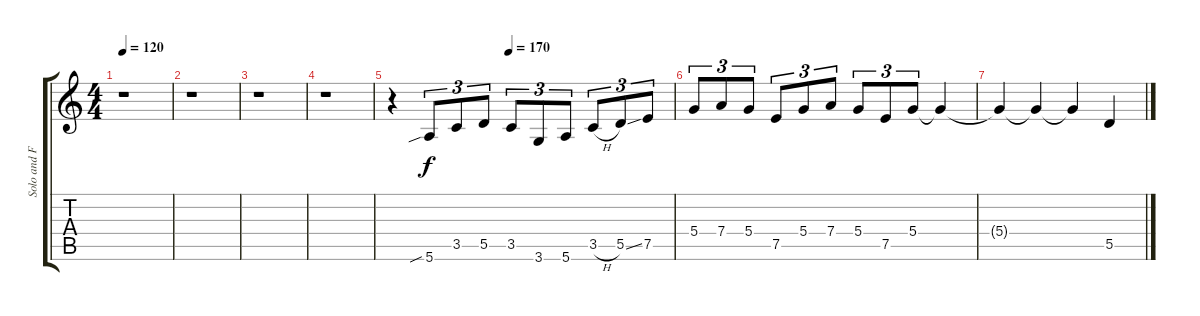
\track ("Solo and Fills Guitar" "Solo and F") {instrument distortionguitar}
\staff {score tabs}
\tuning (E4 B3 G3 D3 A2 E2) {hide}
\ts (4 4)
\tempo 120
\clef g2
\ks c
r.1{dy f} |
r.1 |
r.1 |
r.1 |
\tempo (170 0.4166666666666667)
r.4 5.6{sib}.8{tu (3 2)} 3.5.8{tu (3 2)} 5.5.8{tu (3 2)} 3.5.8{tu (3 2)} 3.6.8{tu (3 2)} 5.6.8{tu (3 2)} 3.5{h}.8{tu (3 2)} 5.5{ss}.8{tu (3 2)} 7.5.8{tu (3 2)} |
5.4.8{tu (3 2)} 7.4.8{tu (3 2)} 5.4.8{tu (3 2)} 7.5.8{tu (3 2)} 5.4.8{tu (3 2)} 7.4.8{tu (3 2)} 5.4.8{tu (3 2)} 7.5.8{tu (3 2)} 5.4.8{tu (3 2)} 5.4{t}.4 |
5.4{t}.4 5.4{t}.4 5.4{t}.4 5.5.4
